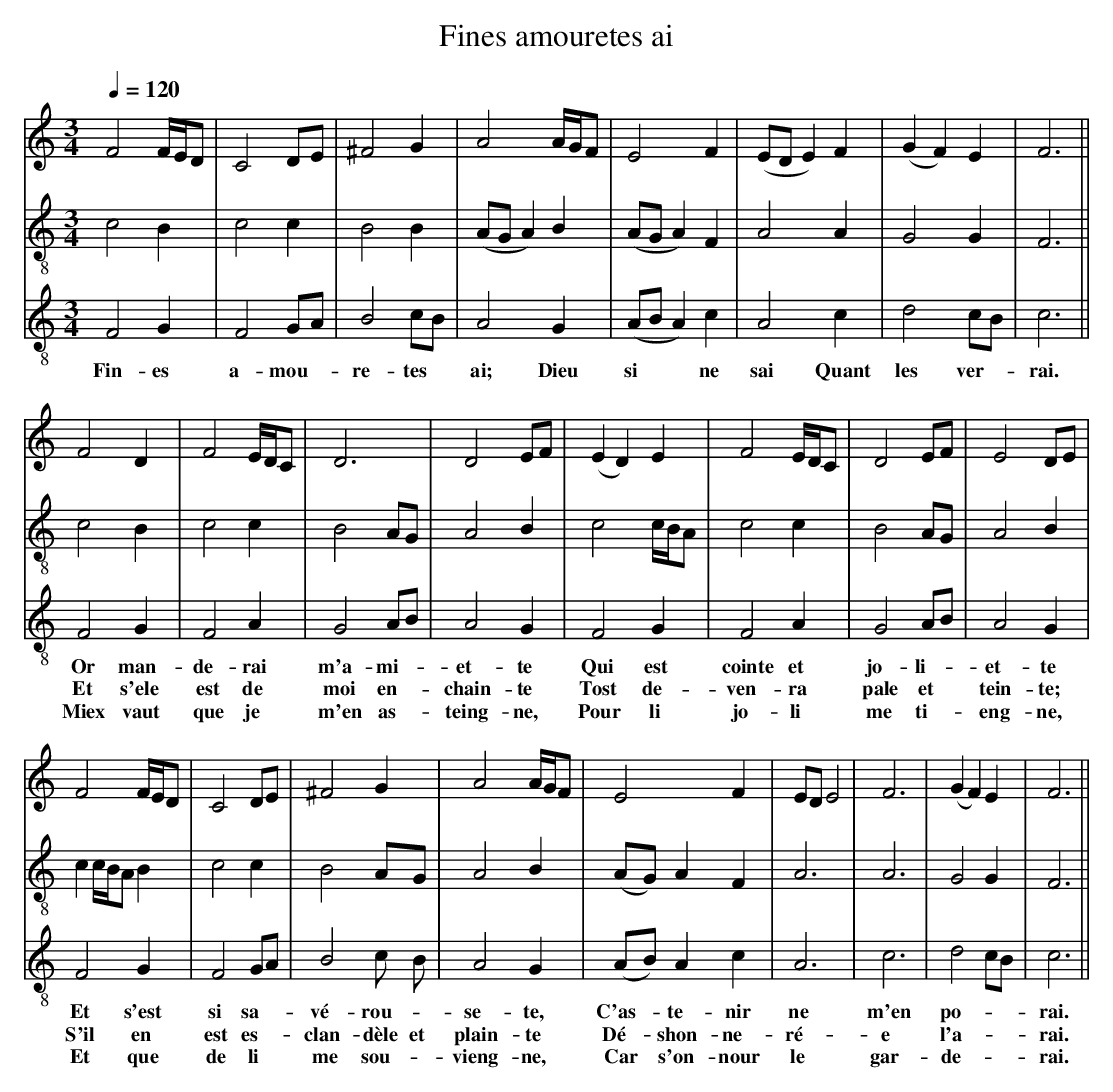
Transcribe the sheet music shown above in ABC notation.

X:1
T:Fines amouretes ai
M:3/4
L:1/4
Q:1/4=120
K:D dorian
V:1 clef=treble
V:2 clef=treble-8 middle=B,
V:3 clef=treble-8 middle=B,
[V:1] F2 F/4E/4D/| C2  D/E/  |^F2  G    | A2        A/4G/4F/| E2        F |(E/D/E) F |(GF) E    | F3 ||
[V:2] C2   B,    | C2  C     | B,2 B,   |(A,/G,/A,) B,      |(A,/G,/A,) F,| A,2    A,| G,2 G,   | F,3||
[V:3] F,2  G,    | F,2 G,/A,/| B,2 C/B,/| A,2       G,      |(A,/B,/A,) C | A,2    C | D2  C/B,/| C3 ||
w:    Fin- es      a-  mou-*   re- tes*   ai;       Dieu      si**      ne  sai  Quant les ver-*  rai.
[V:1] F2  D | F2   E/4D/4C/| D3         | D2  E/F/|(ED)  E         | F2   E/4D/4C/| D2  E/F/  | E2    D/E/ |
[V:2] C2  B,| C2   C       | B,2  A,/G,/| A,2 B,  | C2   C/4B,/4A,/| C2   C       | B,2 A,/G,/| A,2   B,   |
[V:3] F,2 G,| F,2  A,      | G,2  A,/B,/| A,2 G,  | F,2  G,        | F,2  A,      | G,2 A,/B,/| A,2   G,   |
w:    Or man- de-  rai       m'a- mi-*    et- te    Qui  est       cointe et        jo- li-*    et-   te
w:    Et s'ele est de        moi  en-*  chain-te    Tost de-         ven- ra       pale et*     tein- te;
w:  Miex vaut que  je        m'en as-*  teing-ne,   Pour li          jo-  li        me  ti-*    eng-  ne,
[V:1]  F2           F/4E/4D/| C2  D/E/  |^F2  G     | A2   A/4G/4F/| E2         F |   E/D/ E2  | F3  |(GF) E    | F3  ||
[V:2]  C C/4B,/4A,/ B,      | C2  C     | B,2 A,/G,/| A,2  B,      |(A,/G,/) A, F,|   A,3      | A,3 | G,2 G,   | F,3 ||
[V:3]  F,2          G,      | F,2 G,/A,/| B,2 C/ B,/| A,2  G,      |(A,/B,/) A, C |   A,3      | C3  | D2  C/B,/| C3  ||
w:     Et          s'est      si  sa-*    vé- rou-*   se-  te,       C'as-*  te-nir   ne        m'en   po-**      rai.
w:     S'il         en        est es-*   clan-dèle et plain-te        Dé-*  shon-ne-  ré-        e     l'a-**     rai.
w:     Et          que        de  li*     me  sou-*   vieng-ne,       Car*  s'on-nour le        gar-   de-**      rai.
